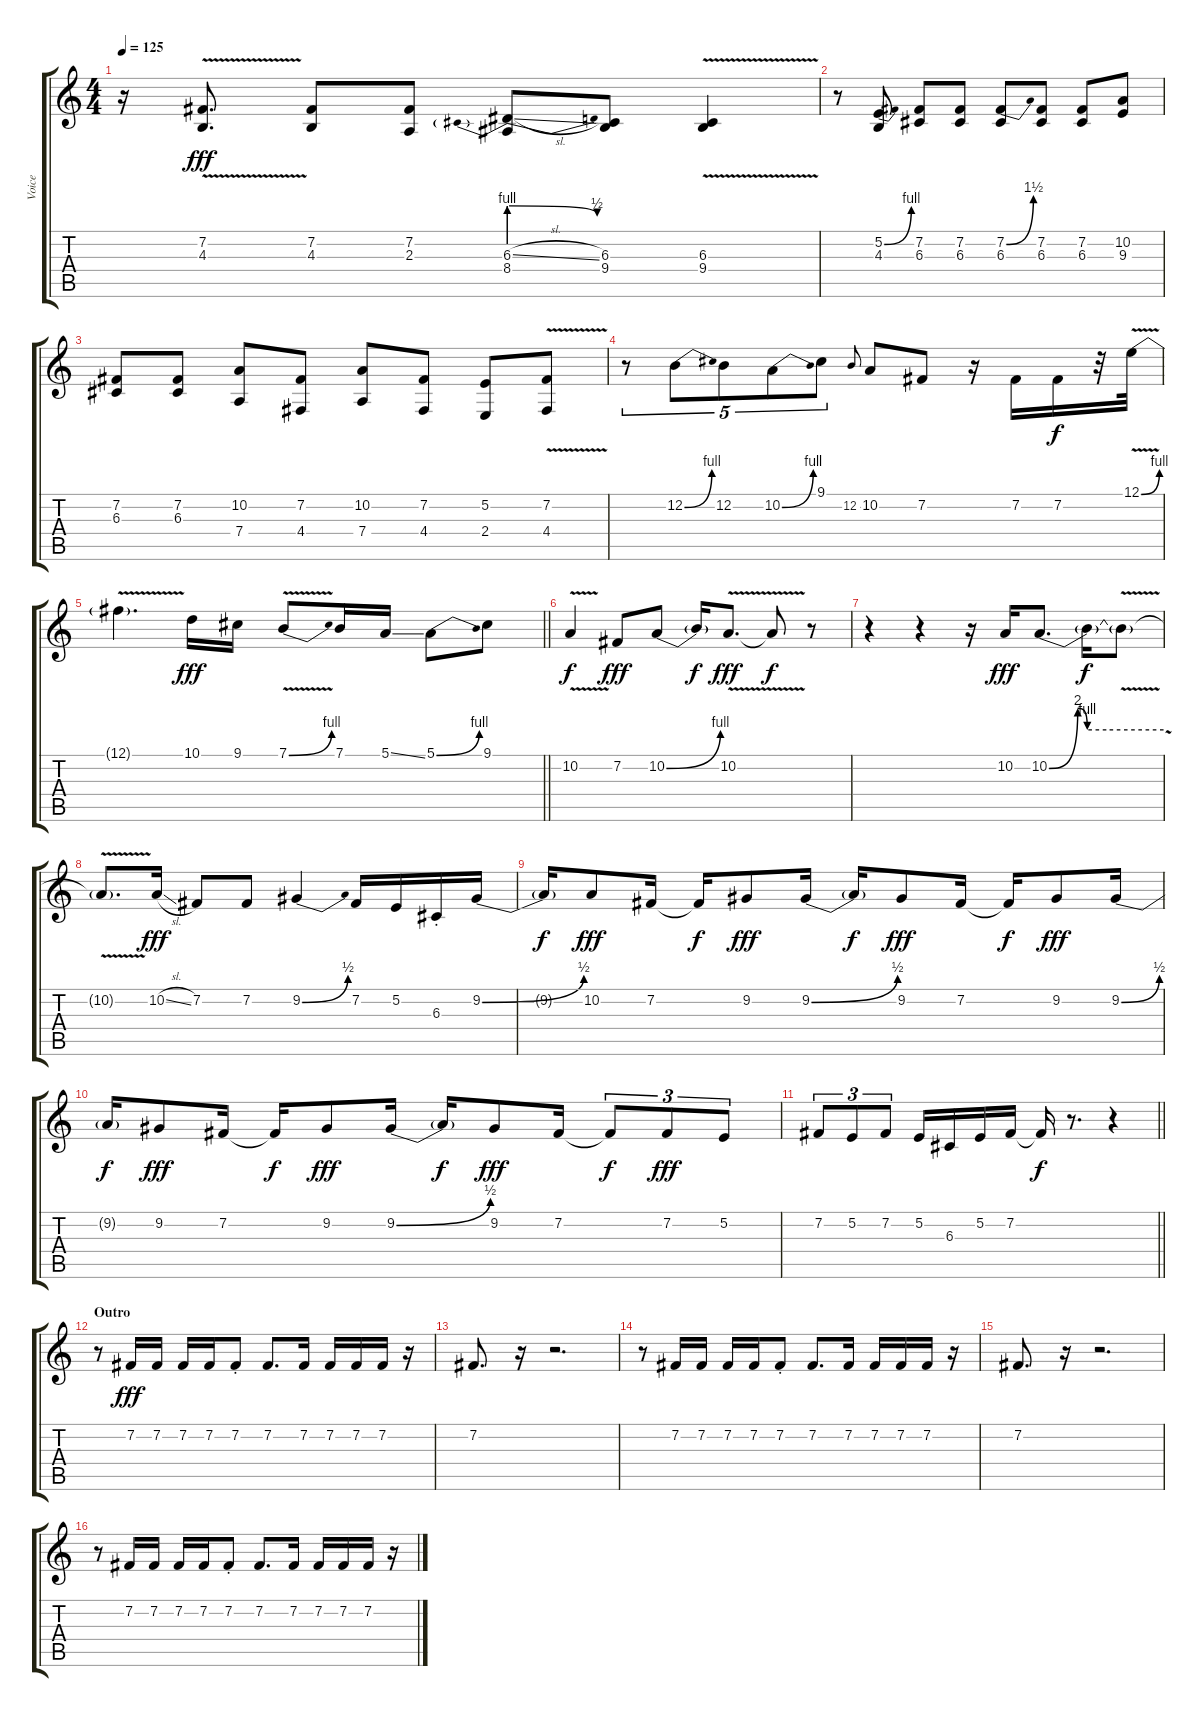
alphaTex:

\track ("Voice" "Voice") {instrument sopranosax}
\staff {score tabs}
\tuning (E4 B3 G3 D3 A2 E2) {hide}
\ts (4 4)
\tempo 125
\clef g2
\ks c
r.16{dy fff} (7.2{v} 4.3).8{d} (7.2 4.3).8 (7.2 2.3).8 (6.3{be (prebendrelease 0 4 60 2) sl} 8.4).8 (6.3 9.4).8 (6.3{v} 9.4).4 |
r.8 (5.2{be (bend 0 0 60 4)} 4.3).8 (7.2 6.3).8 (7.2 6.3).8 (7.2{be (bend 0 0 60 6)} 6.3).8 (7.2 6.3).8 (7.2 6.3).8 (10.2 9.3).8 |
(7.2 6.3).8 (7.2 6.3).8 (10.2 7.4).8 (7.2 4.4).8 (10.2 7.4).8 (7.2 4.4).8 (5.2 2.4).8 (7.2{v} 4.4).8 |
r.8{tu (5 4) volume 13} 12.2{be (bend 0 0 60 4)}.8{tu (5 4)} 12.2.8{tu (5 4)} 10.2{be (bend 0 0 60 4)}.8{tu (5 4)} 9.1.8{tu (5 4)} 12.2.8{gr onbeat} 10.2.8 7.2.8 r.16 7.2.16 7.2.16{dy f} r.32 12.1{be (bend 0 0 60 4) v}.32 |
\barLineRight lightlight
12.1{t}.4{d} 10.1.16{dy fff} 9.1.16 7.1{be (bend 0 0 60 4) v}.8 7.1.16 5.1{ss}.16 5.1{be (bend 0 0 60 4)}.8 9.1.8 |
10.2{v}.4{dy f} 7.2.8{dy fff} 10.2{be (bend 0 0 60 4)}.8 10.2{t}.16{dy f} 10.2{v}.8{d dy fff} 10.2{t}.8{dy f} r.8 |
r.4 r.4 r.16 10.2.16{dy fff} 10.2{be (custom 0 0 15 8 20 4 30 4 60 4)}.8{d} 10.2{t}.16{dy f} 10.2{v t}.8 |
10.2{t}.8{d} 10.2{sl}.16{dy fff} 7.2.8 7.2.8 9.2{be (bend 0 0 60 2)}.4 7.2.16 5.2.16 6.3{st}.16 9.2{be (bend 0 0 60 2)}.16 |
9.2{t}.16{dy f} 10.2.8{dy fff} 7.2.16 7.2{t}.16{dy f} 9.2.8{dy fff} 9.2{be (bend 0 0 60 2)}.16 9.2{t}.16{dy f} 9.2.8{dy fff} 7.2.16 7.2{t}.16{dy f} 9.2.8{dy fff} 9.2{be (bend 0 0 60 2)}.16 |
9.2{t}.16{dy f} 9.2.8{dy fff} 7.2.16 7.2{t}.16{dy f} 9.2.8{dy fff} 9.2{be (bend 0 0 60 2)}.16 9.2{t}.16{dy f} 9.2.8{dy fff} 7.2.16 7.2{t}.8{tu (3 2) dy f} 7.2.8{tu (3 2) dy fff} 5.2.8{tu (3 2)} |
\barLineRight lightlight
7.2.8{tu (3 2)} 5.2.8{tu (3 2)} 7.2.8{tu (3 2)} 5.2.16 6.3.16 5.2.16 7.2.16 7.2{t}.16{dy f} r.8{d} r.4 |
\section ("" "Outro")
r.8{volume 11} 7.2.16{dy fff} 7.2.16 7.2.16 7.2.16 7.2{st}.8 7.2.8{d} 7.2.16 7.2.16 7.2.16 7.2.16 r.16 |
7.2.8{d} r.16 r.2{d} |
r.8 7.2.16 7.2.16 7.2.16 7.2.16 7.2{st}.8 7.2.8{d} 7.2.16 7.2.16 7.2.16 7.2.16 r.16 |
7.2.8{d} r.16 r.2{d} |
r.8 7.2.16 7.2.16 7.2.16 7.2.16 7.2{st}.8 7.2.8{d} 7.2.16 7.2.16 7.2.16 7.2.16 r.16
